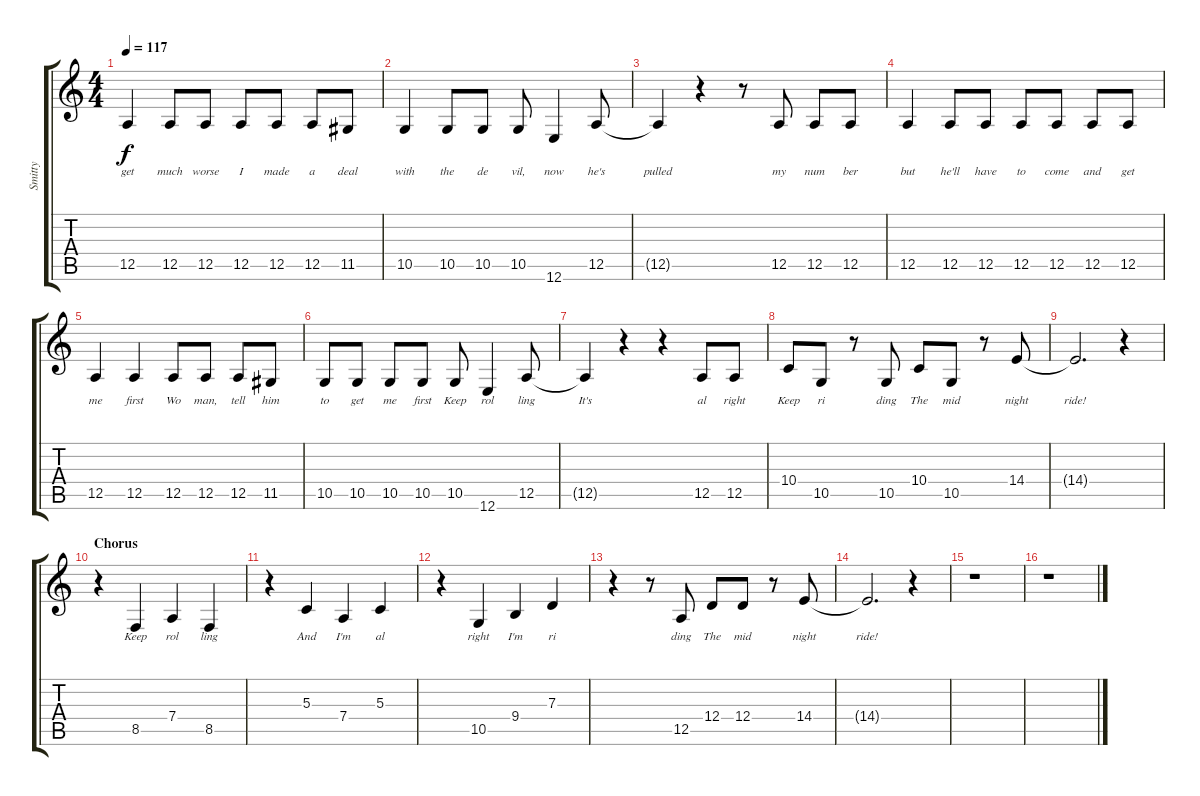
\track ("Smitty" "Smitty") {instrument tenorsax}
\staff {score tabs}
\tuning (E4 B3 G3 D3 A2 E2) {hide}
\ts (4 4)
\tempo 117
\clef g2
\ks c
12.5.4{lyrics (0 "get") lyrics (1 "") lyrics (2 "") lyrics (3 "") lyrics (4 "") dy f} 12.5.8{lyrics (0 "much") lyrics (1 "") lyrics (2 "") lyrics (3 "") lyrics (4 "")} 12.5.8{lyrics (0 "worse") lyrics (1 "") lyrics (2 "") lyrics (3 "") lyrics (4 "")} 12.5.8{lyrics (0 "I") lyrics (1 "") lyrics (2 "") lyrics (3 "") lyrics (4 "")} 12.5.8{lyrics (0 "made") lyrics (1 "") lyrics (2 "") lyrics (3 "") lyrics (4 "")} 12.5.8{lyrics (0 "a") lyrics (1 "") lyrics (2 "") lyrics (3 "") lyrics (4 "")} 11.5.8{lyrics (0 "deal") lyrics (1 "") lyrics (2 "") lyrics (3 "") lyrics (4 "")} |
10.5.4{lyrics (0 "with") lyrics (1 "") lyrics (2 "") lyrics (3 "") lyrics (4 "")} 10.5.8{lyrics (0 "the") lyrics (1 "") lyrics (2 "") lyrics (3 "") lyrics (4 "")} 10.5.8{lyrics (0 "de") lyrics (1 "") lyrics (2 "") lyrics (3 "") lyrics (4 "")} 10.5.8{lyrics (0 "vil,") lyrics (1 "") lyrics (2 "") lyrics (3 "") lyrics (4 "")} 12.6.4{lyrics (0 "now") lyrics (1 "") lyrics (2 "") lyrics (3 "") lyrics (4 "")} 12.5.8{lyrics (0 "he's") lyrics (1 "") lyrics (2 "") lyrics (3 "") lyrics (4 "")} |
12.5{t}.4{lyrics (0 "pulled") lyrics (1 "") lyrics (2 "") lyrics (3 "") lyrics (4 "")} r.4 r.8 12.5.8{lyrics (0 "my") lyrics (1 "") lyrics (2 "") lyrics (3 "") lyrics (4 "")} 12.5.8{lyrics (0 "num") lyrics (1 "") lyrics (2 "") lyrics (3 "") lyrics (4 "")} 12.5.8{lyrics (0 "ber") lyrics (1 "") lyrics (2 "") lyrics (3 "") lyrics (4 "")} |
12.5.4{lyrics (0 "but") lyrics (1 "") lyrics (2 "") lyrics (3 "") lyrics (4 "")} 12.5.8{lyrics (0 "he'll") lyrics (1 "") lyrics (2 "") lyrics (3 "") lyrics (4 "")} 12.5.8{lyrics (0 "have") lyrics (1 "") lyrics (2 "") lyrics (3 "") lyrics (4 "")} 12.5.8{lyrics (0 "to") lyrics (1 "") lyrics (2 "") lyrics (3 "") lyrics (4 "")} 12.5.8{lyrics (0 "come") lyrics (1 "") lyrics (2 "") lyrics (3 "") lyrics (4 "")} 12.5.8{lyrics (0 "and") lyrics (1 "") lyrics (2 "") lyrics (3 "") lyrics (4 "")} 12.5.8{lyrics (0 "get") lyrics (1 "") lyrics (2 "") lyrics (3 "") lyrics (4 "")} |
12.5.4{lyrics (0 "me") lyrics (1 "") lyrics (2 "") lyrics (3 "") lyrics (4 "")} 12.5.4{lyrics (0 "first") lyrics (1 "") lyrics (2 "") lyrics (3 "") lyrics (4 "")} 12.5.8{lyrics (0 "Wo") lyrics (1 "") lyrics (2 "") lyrics (3 "") lyrics (4 "")} 12.5.8{lyrics (0 "man,") lyrics (1 "") lyrics (2 "") lyrics (3 "") lyrics (4 "")} 12.5.8{lyrics (0 "tell") lyrics (1 "") lyrics (2 "") lyrics (3 "") lyrics (4 "")} 11.5.8{lyrics (0 "him") lyrics (1 "") lyrics (2 "") lyrics (3 "") lyrics (4 "")} |
10.5.8{lyrics (0 "to") lyrics (1 "") lyrics (2 "") lyrics (3 "") lyrics (4 "")} 10.5.8{lyrics (0 "get") lyrics (1 "") lyrics (2 "") lyrics (3 "") lyrics (4 "")} 10.5.8{lyrics (0 "me") lyrics (1 "") lyrics (2 "") lyrics (3 "") lyrics (4 "")} 10.5.8{lyrics (0 "first") lyrics (1 "") lyrics (2 "") lyrics (3 "") lyrics (4 "")} 10.5.8{lyrics (0 "Keep") lyrics (1 "") lyrics (2 "") lyrics (3 "") lyrics (4 "")} 12.6.4{lyrics (0 "rol") lyrics (1 "") lyrics (2 "") lyrics (3 "") lyrics (4 "")} 12.5.8{lyrics (0 "ling") lyrics (1 "") lyrics (2 "") lyrics (3 "") lyrics (4 "")} |
12.5{t}.4{lyrics (0 "It's") lyrics (1 "") lyrics (2 "") lyrics (3 "") lyrics (4 "")} r.4 r.4 12.5.8{lyrics (0 "al") lyrics (1 "") lyrics (2 "") lyrics (3 "") lyrics (4 "")} 12.5.8{lyrics (0 "right") lyrics (1 "") lyrics (2 "") lyrics (3 "") lyrics (4 "")} |
10.4.8{lyrics (0 "Keep") lyrics (1 "") lyrics (2 "") lyrics (3 "") lyrics (4 "")} 10.5.8{lyrics (0 "ri") lyrics (1 "") lyrics (2 "") lyrics (3 "") lyrics (4 "")} r.8 10.5.8{lyrics (0 "ding") lyrics (1 "") lyrics (2 "") lyrics (3 "") lyrics (4 "")} 10.4.8{lyrics (0 "The") lyrics (1 "") lyrics (2 "") lyrics (3 "") lyrics (4 "")} 10.5.8{lyrics (0 "mid") lyrics (1 "") lyrics (2 "") lyrics (3 "") lyrics (4 "")} r.8 14.4.8{lyrics (0 "night") lyrics (1 "") lyrics (2 "") lyrics (3 "") lyrics (4 "")} |
14.4{t}.2{d lyrics (0 "ride!") lyrics (1 "") lyrics (2 "") lyrics (3 "") lyrics (4 "")} r.4 |
\section ("" "Chorus")
r.4 8.5.4{lyrics (0 "Keep") lyrics (1 "") lyrics (2 "") lyrics (3 "") lyrics (4 "")} 7.4.4{lyrics (0 "rol") lyrics (1 "") lyrics (2 "") lyrics (3 "") lyrics (4 "")} 8.5.4{lyrics (0 "ling") lyrics (1 "") lyrics (2 "") lyrics (3 "") lyrics (4 "")} |
r.4 5.3.4{lyrics (0 "And") lyrics (1 "") lyrics (2 "") lyrics (3 "") lyrics (4 "")} 7.4.4{lyrics (0 "I'm") lyrics (1 "") lyrics (2 "") lyrics (3 "") lyrics (4 "")} 5.3.4{lyrics (0 "al") lyrics (1 "") lyrics (2 "") lyrics (3 "") lyrics (4 "")} |
r.4 10.5.4{lyrics (0 "right") lyrics (1 "") lyrics (2 "") lyrics (3 "") lyrics (4 "")} 9.4.4{lyrics (0 "I'm") lyrics (1 "") lyrics (2 "") lyrics (3 "") lyrics (4 "")} 7.3.4{lyrics (0 "ri") lyrics (1 "") lyrics (2 "") lyrics (3 "") lyrics (4 "")} |
r.4 r.8 12.5.8{lyrics (0 "ding") lyrics (1 "") lyrics (2 "") lyrics (3 "") lyrics (4 "")} 12.4.8{lyrics (0 "The") lyrics (1 "") lyrics (2 "") lyrics (3 "") lyrics (4 "")} 12.4.8{lyrics (0 "mid") lyrics (1 "") lyrics (2 "") lyrics (3 "") lyrics (4 "")} r.8 14.4.8{lyrics (0 "night") lyrics (1 "") lyrics (2 "") lyrics (3 "") lyrics (4 "")} |
14.4{t}.2{d lyrics (0 "ride!") lyrics (1 "") lyrics (2 "") lyrics (3 "") lyrics (4 "")} r.4 |
r.1 |
r.1
